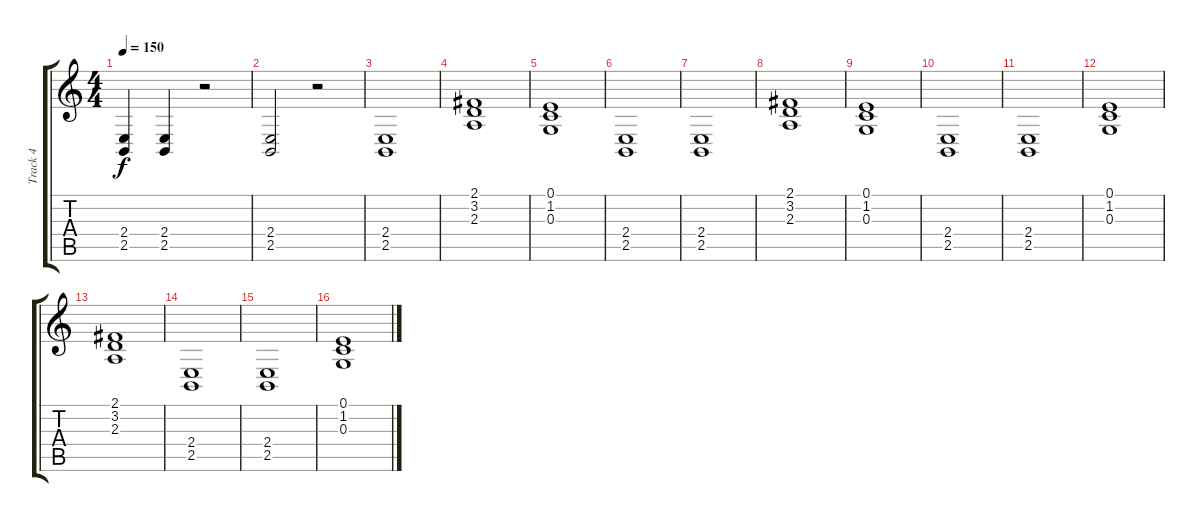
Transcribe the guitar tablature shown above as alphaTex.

\track ("Track 4" "Track 4") {instrument stringensemble2}
\staff {score tabs}
\tuning (E4 B3 G3 D3 A2 E2) {hide}
\ts (4 4)
\tempo 150
\clef g2
\ks c
(2.4 2.5).4{dy f} (2.4 2.5).4 r.2 |
(2.4 2.5).2 r.2 |
(2.4 2.5).1 |
(2.1 3.2 2.3).1 |
(0.1 1.2 0.3).1 |
(2.4 2.5).1 |
(2.4 2.5).1 |
(2.1 3.2 2.3).1 |
(0.1 1.2 0.3).1 |
(2.4 2.5).1 |
(2.4 2.5).1 |
(0.1 1.2 0.3).1 |
(2.1 3.2 2.3).1 |
(2.4 2.5).1 |
(2.4 2.5).1 |
(0.1 1.2 0.3).1
